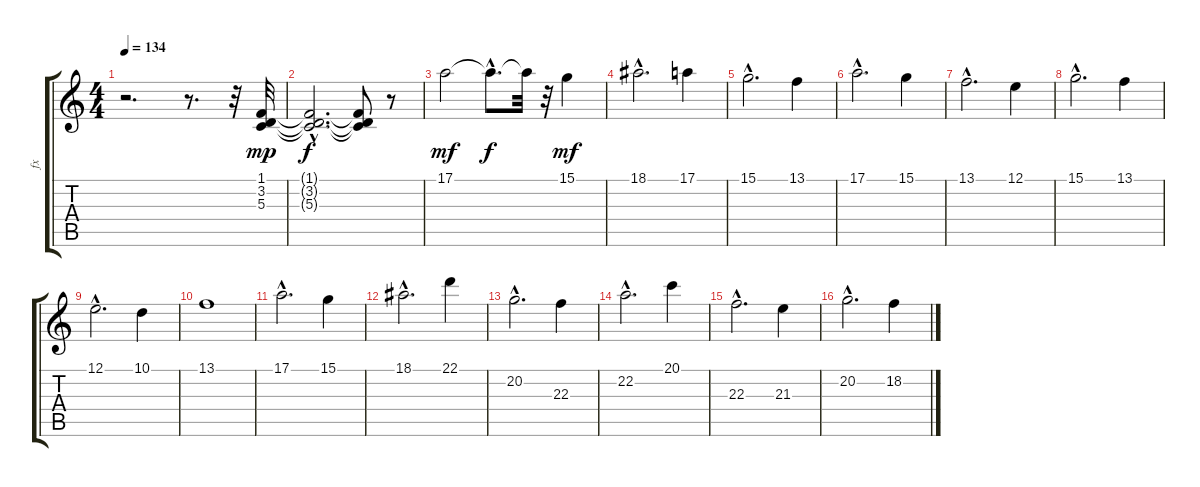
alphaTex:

\track ("fx" "fx") {instrument cello}
\staff {score tabs}
\tuning (E4 B3 G3 D3 A2 E2) {hide}
\ts (4 4)
\tempo 134
\clef g2
\ks c
r.2{d dy f} r.8{d} r.32 (1.1 3.2 5.3).32{dy mp} |
(1.1{hac t} 3.2{hac t} 5.3{hac t}).2{d dy f} (1.1{t} 3.2{t} 5.3{t}).8 r.8 |
17.1.2{dy mf} 17.1{hac t}.8{d dy f} 17.1{t}.32 r.32 15.1.4{dy mf} |
18.1{hac}.2{d} 17.1.4 |
15.1{hac}.2{d} 13.1.4 |
17.1{hac}.2{d} 15.1.4 |
13.1{hac}.2{d} 12.1.4 |
15.1{hac}.2{d} 13.1.4 |
12.1{hac}.2{d} 10.1.4 |
13.1.1 |
17.1{hac}.2{d} 15.1.4 |
18.1{hac}.2{d} 22.1.4 |
20.2{hac}.2{d} 22.3.4 |
22.2{hac}.2{d} 20.1.4 |
22.3{hac}.2{d} 21.3.4 |
20.2{hac}.2{d} 18.2.4
